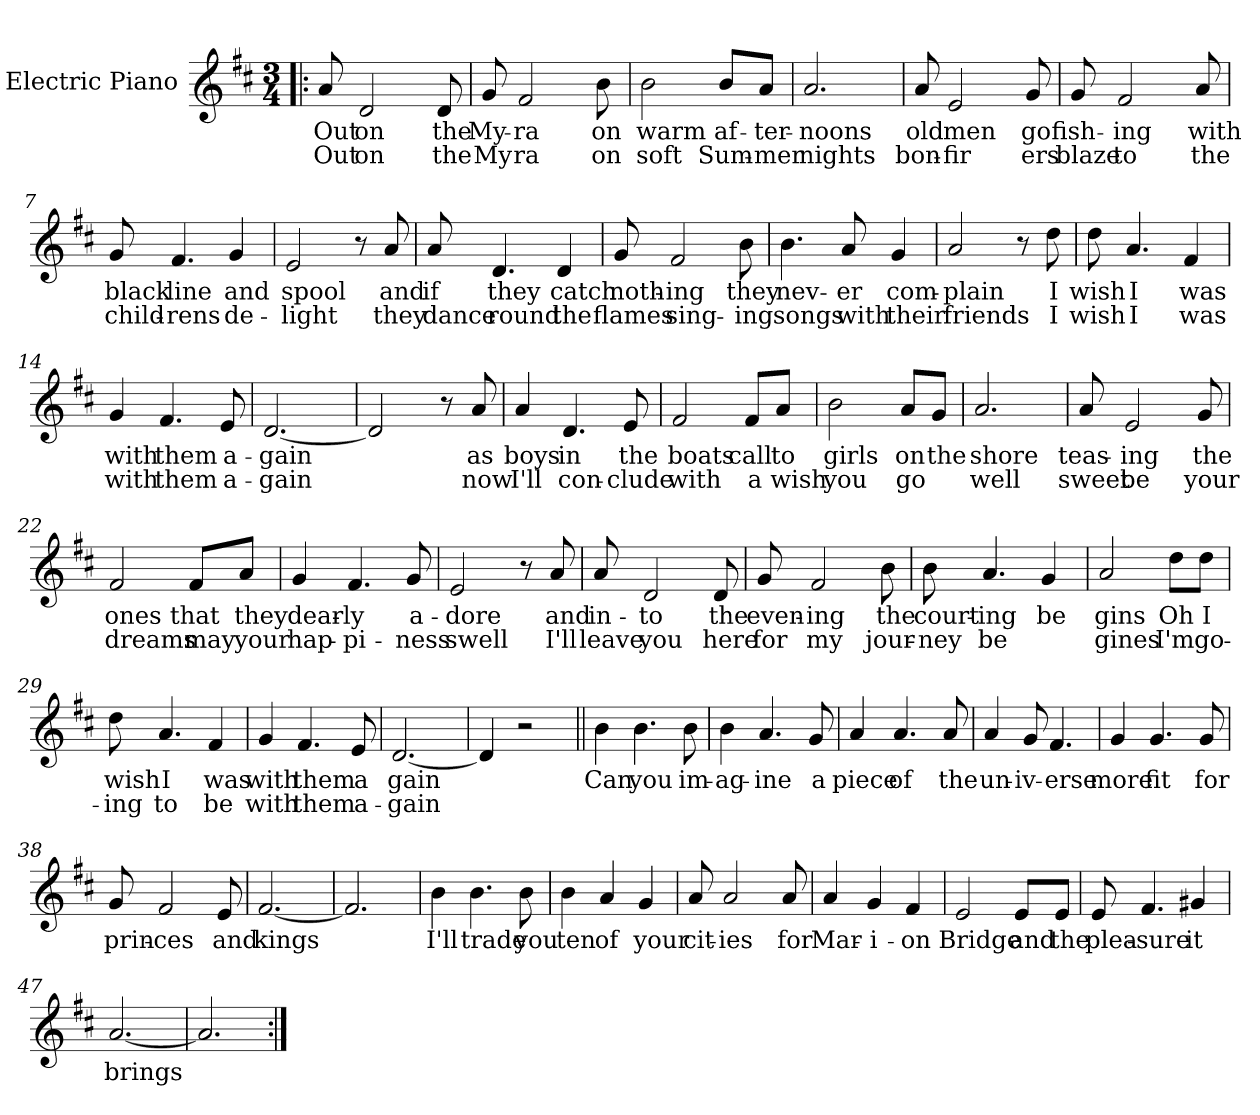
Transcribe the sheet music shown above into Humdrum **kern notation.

**kern	**text	**text
*part1	*part1	*part1
*staff1	*staff1	*staff1
*I"Electric Piano	*	*
*I'E.Pno	*	*
*clefG2	*	*
*k[f#c#]	*	*
*D:	*	*
*M3/4	*	*
=1!|:	=1!|:	=1!|:
8a/	Out	Out
2d/	on	on
8d/	the	the
=2	=2	=2
8g/	My-	My
2f#/	-ra	ra
8b\	on	on
=3	=3	=3
2b\	warm	soft
8b/L	af-	Sum-
8a/J	-ter-	-mer
=4	=4	=4
2.a/	-noons	nights
=5	=5	=5
8a/	old	bon-
2e/	men	fir
8g/	go	ers
!!LO:LB:g=z
=6	=6	=6
8g/	fish-	blaze
2f#/	-ing	to
8a/	with	the
=7	=7	=7
8g/	black	child-
4.f#/	line	-rens
4g/	and	de-
=8	=8	=8
2e/	spool	-light
8r	.	.
8a/	and	they
=9	=9	=9
8a/	if	dance
4.d/	they	round
4d/	catch	the
!!LO:LB:g=z
=10	=10	=10
8g/	noth-	flames
2f#/	-ing	sing-
8b\	they	-ing
=11	=11	=11
4.b\	nev-	songs
8a/	-er	with
4g/	com-	their
=12	=12	=12
2a/	-plain	friends
8r	.	.
8dd\	I	I
=13	=13	=13
8dd\	wish	wish
4.a/	I	I
4f#/	was	was
=14	=14	=14
4g/	with	with
4.f#/	them	them
8e/	a-	a-
!!LO:LB:g=z
=15	=15	=15
[2.d/	-gain	-gain
=16	=16	=16
2d/]	.	.
8r	.	.
8a/	as	now
=17	=17	=17
4a/	boys	I'll
4.d/	in	con-
8e/	the	-clude
=18	=18	=18
2f#/	boats	with
8f#/L	call	a
8a/J	to	wish
=19	=19	=19
2b\	girls	you
8a/L	on	go
8g/J	the	.
=20	=20	=20
2.a/	shore	well
!!LO:LB:g=z
=21	=21	=21
8a/	teas-	sweet
2e/	-ing	be
8g/	the	your
=22	=22	=22
2f#/	ones	dreams
8f#/L	that	may
8a/J	they	your
=23	=23	=23
4g/	dear-	hap-
4.f#/	-ly	-pi-
8g/	a-	-ness
=24	=24	=24
2e/	-dore	swell
8r	.	.
8a/	and	I'll
!!LO:LB:g=z
=25	=25	=25
8a/	in-	leave
2d/	-to	you
8d/	the	here
=26	=26	=26
8g/	even-	for
2f#/	-ing	my
8b\	the	jour-
=27	=27	=27
8b\	court-	-ney
4.a/	-ing	-be
4g/	be	.
=28	=28	=28
2a/	gins	gines
8dd\L	Oh	I'm
8dd\J	I	go-
=29	=29	=29
8dd\	wish	-ing
4.a/	I	to
4f#/	was	be
!!LO:LB:g=z
=30	=30	=30
4g/	with	with
4.f#/	them	them
8e/	a	a-
=31	=31	=31
[2.d/	gain	-gain
=32	=32	=32
4d/]	.	.
2r	.	.
=33||	=33||	=33||
4b\	Can	.
4.b\	you	.
8b\	im-	.
=34	=34	=34
4b\	-ag-	.
4.a/	-ine	.
8g/	a	.
=35	=35	=35
4a/	piece	.
4.a/	of	.
8a/	the	.
!!LO:PB:g=z
=36	=36	=36
4a/	un-	.
8g/	-iv-	.
4.f#/	-erse	.
=37	=37	=37
4g/	more	.
4.g/	fit	.
8g/	for	.
=38	=38	=38
8g/	prin-	.
2f#/	-ces	.
8e/	and	.
=39	=39	=39
[2.f#/	kings	.
=40	=40	=40
2.f#/]	.	.
=41	=41	=41
4b\	I'll	.
4.b\	trade	.
8b\	you	.
!!LO:LB:g=z
=42	=42	=42
4b\	ten	.
4a/	of	.
4g/	your	.
=43	=43	=43
8a/	cit-	.
2a/	-ies	.
8a/	for	.
=44	=44	=44
4a/	Mar-	.
4g/	-i-	.
4f#/	-on	.
=45	=45	=45
2e/	Bridge	.
8e/L	and	.
8e/J	the	.
=46	=46	=46
8e/	plea-	.
4.f#/	-sure	.
4g#X/	it	.
=47	=47	=47
[2.a/	brings	.
=48	=48	=48
2.a/]	.	.
=:|!	=:|!	=:|!
*-	*-	*-
